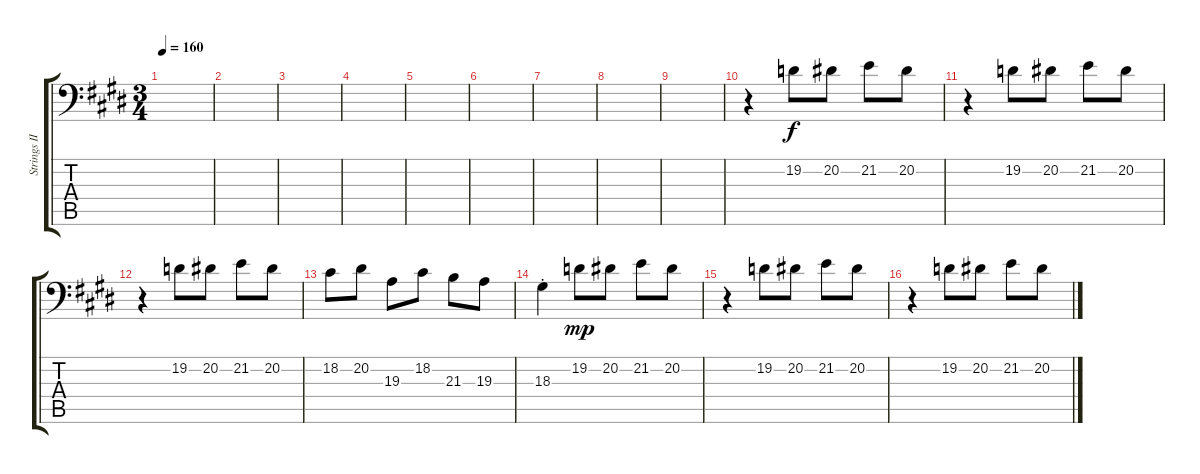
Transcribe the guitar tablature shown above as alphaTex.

\track ("Strings II" "Strings II") {instrument stringensemble1}
\staff {score tabs}
\tuning (C3 G2 D2 A1 E1 B0) {hide}
\ts (3 4)
\tempo 160
\clef f4
\ks c#minor
|
|
|
|
|
|
|
|
|
r.4 19.2.8 20.2.8 21.2.8 20.2.8 |
r.4 19.2.8 20.2.8 21.2.8 20.2.8 |
r.4 19.2.8 20.2.8 21.2.8 20.2.8 |
18.2.8{dy f} 20.2.8 19.3.8 18.2.8 21.3.8 19.3.8 |
18.3{st}.4 19.2.8{dy mp} 20.2.8 21.2.8 20.2.8 |
r.4 19.2.8 20.2.8 21.2.8 20.2.8 |
r.4 19.2.8 20.2.8 21.2.8 20.2.8
